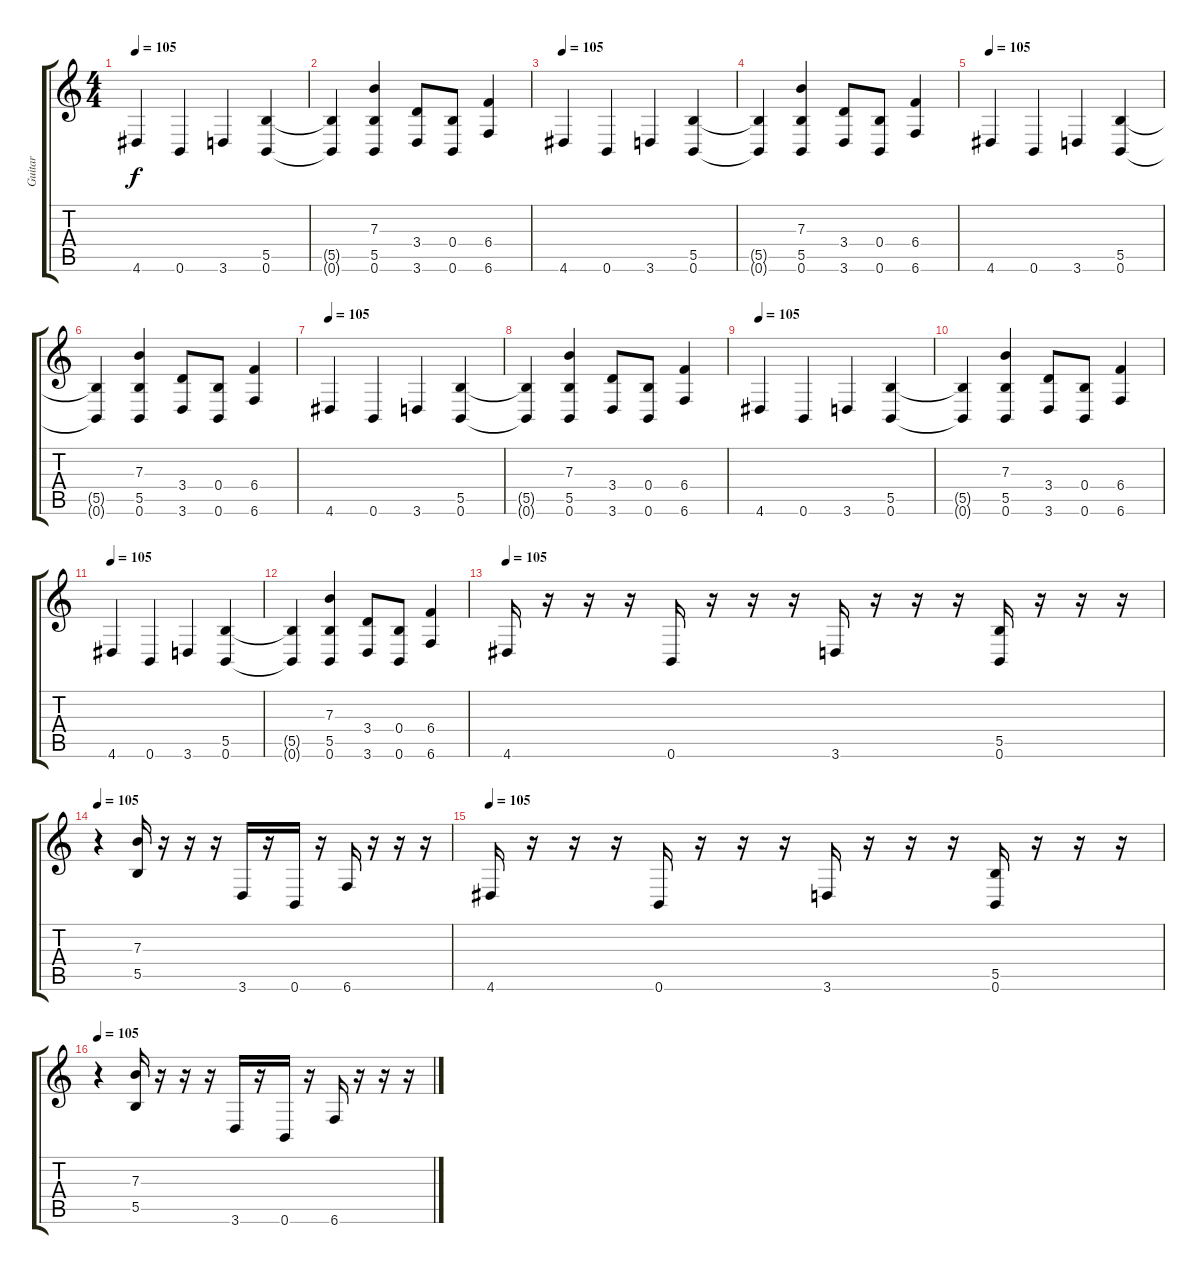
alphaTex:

\track ("Guitar" "Guitar") {instrument overdrivenguitar}
\staff {score tabs}
\tuning (Db4 Ab3 E3 B2 Gb2 B1) {hide}
\ts (4 4)
\tempo 105
\clef g2
\ks c
4.6.4{dy f volume 13} 0.6.4 3.6.4 (5.5 0.6).4 |
(5.5{t} 0.6{t}).4 (7.3 5.5 0.6).4 (3.4 3.6).8 (0.4 0.6).8 (6.4 6.6).4 |
\tempo 105
4.6.4{volume 13} 0.6.4 3.6.4 (5.5 0.6).4 |
(5.5{t} 0.6{t}).4 (7.3 5.5 0.6).4 (3.4 3.6).8 (0.4 0.6).8 (6.4 6.6).4 |
\tempo 105
4.6.4{volume 13} 0.6.4 3.6.4 (5.5 0.6).4 |
(5.5{t} 0.6{t}).4 (7.3 5.5 0.6).4 (3.4 3.6).8 (0.4 0.6).8 (6.4 6.6).4 |
\tempo 105
4.6.4{volume 13} 0.6.4 3.6.4 (5.5 0.6).4 |
(5.5{t} 0.6{t}).4 (7.3 5.5 0.6).4 (3.4 3.6).8 (0.4 0.6).8 (6.4 6.6).4 |
\tempo 105
4.6.4{volume 13} 0.6.4 3.6.4 (5.5 0.6).4 |
(5.5{t} 0.6{t}).4 (7.3 5.5 0.6).4 (3.4 3.6).8 (0.4 0.6).8 (6.4 6.6).4 |
\tempo 105
4.6.4{volume 13} 0.6.4 3.6.4 (5.5 0.6).4 |
(5.5{t} 0.6{t}).4 (7.3 5.5 0.6).4 (3.4 3.6).8 (0.4 0.6).8 (6.4 6.6).4 |
\tempo 105
4.6.16 r.16 r.16 r.16 0.6.16 r.16 r.16 r.16 3.6.16 r.16 r.16 r.16 (5.5 0.6).16 r.16 r.16 r.16 |
\tempo 105
r.4 (7.3 5.5).16 r.16 r.16 r.16 3.6.16 r.16 0.6.16 r.16 6.6.16 r.16 r.16 r.16 |
\tempo 105
4.6.16 r.16 r.16 r.16 0.6.16 r.16 r.16 r.16 3.6.16 r.16 r.16 r.16 (5.5 0.6).16 r.16 r.16 r.16 |
\tempo 105
r.4 (7.3 5.5).16 r.16 r.16 r.16 3.6.16 r.16 0.6.16 r.16 6.6.16 r.16 r.16 r.16
